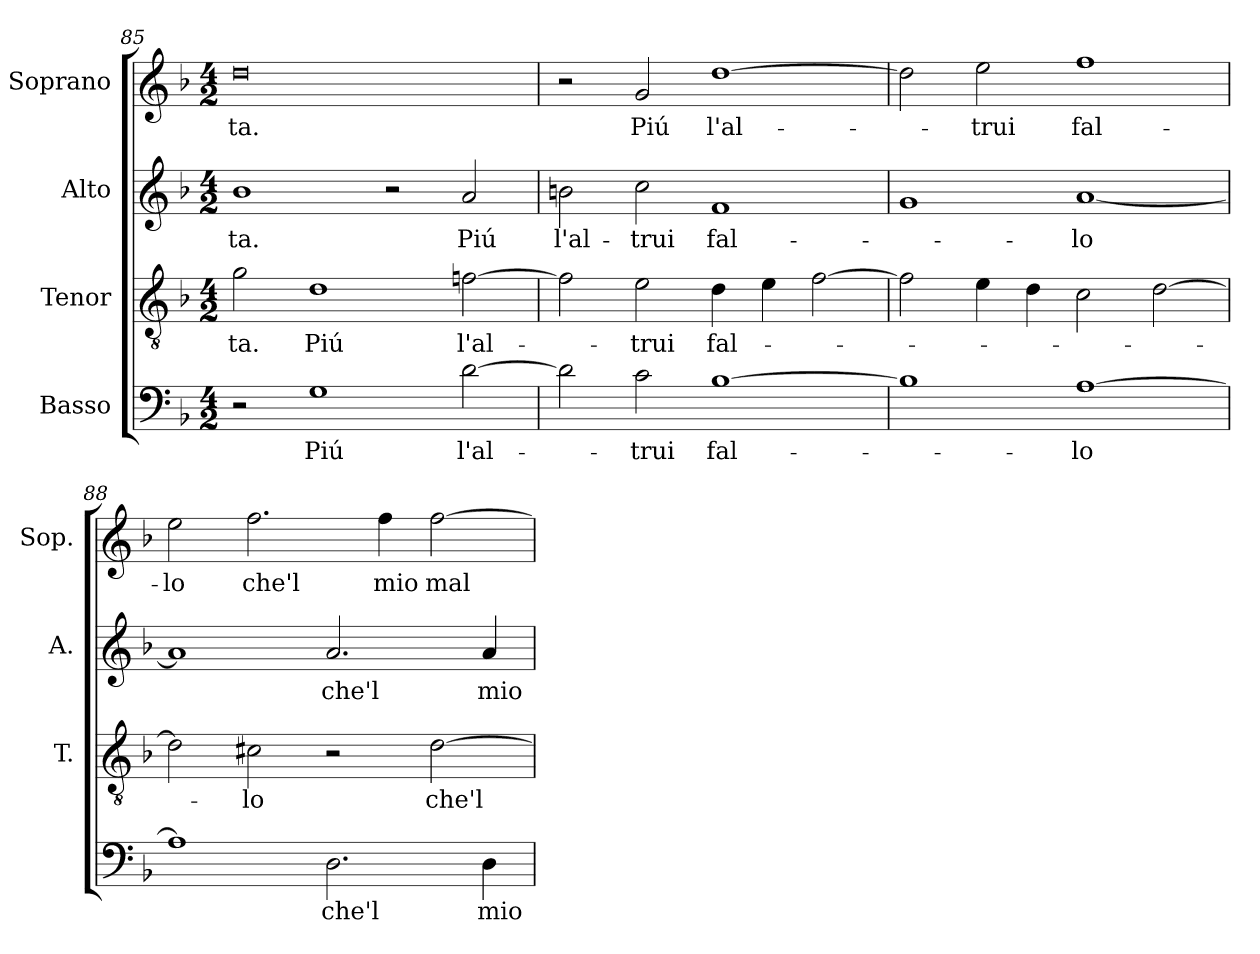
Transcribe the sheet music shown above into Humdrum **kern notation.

**kern	**text	**kern	**text	**kern	**text	**kern	**text
*part4	*part4	*part3	*part3	*part2	*part2	*part1	*part1
*staff4	*staff4	*staff3	*staff3	*staff2	*staff2	*staff1	*staff1
*I"Basso	*	*I"Tenor	*	*I"Alto	*	*I"Soprano	*
*	*	*I'T.	*	*I'A.	*	*I'Sop.	*
!!LO:PB:g=z
*clefF4	*	*clefGv2	*	*clefG2	*	*clefG2	*
*	*	*ITrd7c12	*	*	*	*	*
*k[b-]	*	*k[b-]	*	*k[b-]	*	*k[b-]	*
*F:	*	*F:	*	*F:	*	*F:	*
*M4/2	*	*M4/2	*	*M4/2	*	*M4/2	*
=85	=85	=85	=85	=85	=85	=85	=85
!	!	!	!LO:LY:b:color=#000000	!	!	!	!
!	!	!	!	!	!LO:LY:b:color=#000000	!	!
!	!	!	!	!	!	!	!LO:LY:b:color=#000000
2r	.	2Gi\	-ta.	1b-i	-ta.	0ddi	-ta.
!	!LO:LY:b:color=#000000	!	!	!	!	!	!
!	!	!	!LO:LY:b:color=#000000	!	!	!	!
1Gi	Piú	1Di	Piú	.	.	.	.
.	.	.	.	2r	.	.	.
!	!LO:LY:b:color=#000000	!	!	!	!	!	!
!	!	!	!LO:LY:b:color=#000000	!	!	!	!
!	!	!	!	!	!LO:LY:b:color=#000000	!	!
[>2di\	l'al-	[>2Fni\	l'al-	2ai/	Piú	.	.
=86	=86	=86	=86	=86	=86	=86	=86
!	!	!	!	!	!LO:LY:b:color=#000000	!	!
2di\]	.	2Fi\]	.	2bni\	l'al-	2r	.
!	!LO:LY:b:color=#000000	!	!	!	!	!	!
!	!	!	!LO:LY:b:color=#000000	!	!	!	!
!	!	!	!	!	!LO:LY:b:color=#000000	!	!
!	!	!	!	!	!	!	!LO:LY:b:color=#000000
2ci\	-trui	2Ei\	-trui	2cci\	-trui	2gi/	Piú
!	!LO:LY:b:color=#000000	!	!	!	!	!	!
!	!	!	!LO:LY:b:color=#000000	!	!	!	!
!	!	!	!	!	!LO:LY:b:color=#000000	!	!
!	!	!	!	!	!	!	!LO:LY:b:color=#000000
[>1B-i	fal-	4Di\	fal-	1fi	fal-	[>1ddi	l'al-
.	.	4Ei\	.	.	.	.	.
.	.	[>2Fi\	.	.	.	.	.
=87	=87	=87	=87	=87	=87	=87	=87
1B-i]	.	2Fi\]	.	1gi	.	2ddi\]	.
!	!	!	!	!	!	!	!LO:LY:b:color=#000000
.	.	4Ei\	.	.	.	2eei\	-trui
.	.	4Di\	.	.	.	.	.
!	!LO:LY:b:color=#000000	!	!	!	!	!	!
!	!	!	!	!	!LO:LY:b:color=#000000	!	!
!	!	!	!	!	!	!	!LO:LY:b:color=#000000
[>1Ai	-lo	2Ci\	.	[<1ai	-lo	1ffi	fal-
.	.	[>2Di\	.	.	.	.	.
=88	=88	=88	=88	=88	=88	=88	=88
!	!	!	!	!	!	!	!LO:LY:b:color=#000000
1Ai]	.	2Di\]	.	1ai]	.	2eei\	-lo
!	!	!	!LO:LY:b:color=#000000	!	!	!	!
!	!	!	!	!	!	!	!LO:LY:b:color=#000000
.	.	2C#Xi\	-lo	.	.	2.ffi\	che'l
!	!LO:LY:b:color=#000000	!	!	!	!	!	!
!	!	!	!	!	!LO:LY:b:color=#000000	!	!
2.Di\	che'l	2r	.	2.ai/	che'l	.	.
!	!	!	!	!	!	!	!LO:LY:b:color=#000000
.	.	.	.	.	.	4ffi\	mio
!	!	!	!LO:LY:b:color=#000000	!	!	!	!
!	!	!	!	!	!	!	!LO:LY:b:color=#000000
.	.	[>2Di\	che'l	.	.	[>2ffi\	mal
!	!LO:LY:b:color=#000000	!	!	!	!	!	!
!	!	!	!	!	!LO:LY:b:color=#000000	!	!
4Di\	mio	.	.	4ai/	mio	.	.
=	=	=	=	=	=	=	=
*-	*-	*-	*-	*-	*-	*-	*-
